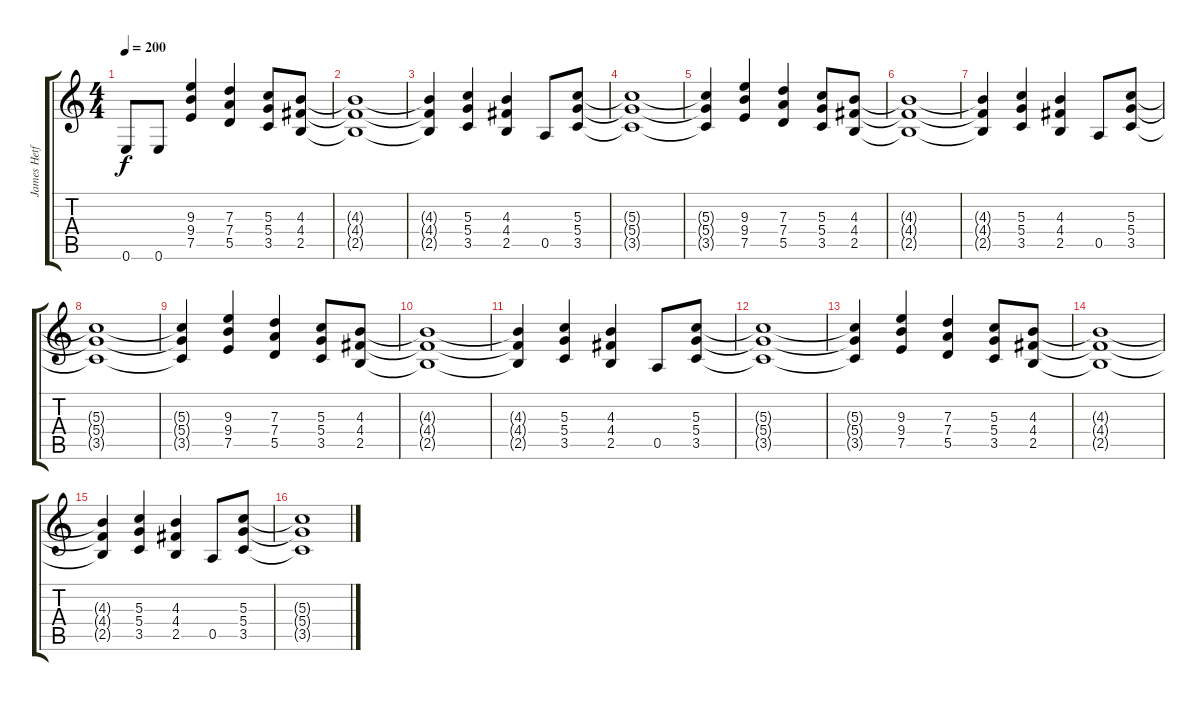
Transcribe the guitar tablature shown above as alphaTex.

\track ("James Hetfield (Guitar)" "James Hetf") {instrument distortionguitar}
\staff {score tabs}
\tuning (E4 B3 G3 D3 A2 E2) {hide}
\ts (4 4)
\tempo 200
\clef g2
\ks c
0.6.8{dy f} 0.6.8 (9.3 9.4 7.5).4 (7.3 7.4 5.5).4 (5.3 5.4 3.5).8 (4.3 4.4 2.5).8 |
(4.3{t} 4.4{t} 2.5{t}).1 |
(4.3{t} 4.4{t} 2.5{t}).4 (5.3 5.4 3.5).4 (4.3 4.4 2.5).4 0.5.8 (5.3 5.4 3.5).8 |
(5.3{t} 5.4{t} 3.5{t}).1 |
(5.3{t} 5.4{t} 3.5{t}).4 (9.3 9.4 7.5).4 (7.3 7.4 5.5).4 (5.3 5.4 3.5).8 (4.3 4.4 2.5).8 |
(4.3{t} 4.4{t} 2.5{t}).1 |
(4.3{t} 4.4{t} 2.5{t}).4 (5.3 5.4 3.5).4 (4.3 4.4 2.5).4 0.5.8 (5.3 5.4 3.5).8 |
(5.3{t} 5.4{t} 3.5{t}).1 |
(5.3{t} 5.4{t} 3.5{t}).4 (9.3 9.4 7.5).4 (7.3 7.4 5.5).4 (5.3 5.4 3.5).8 (4.3 4.4 2.5).8 |
(4.3{t} 4.4{t} 2.5{t}).1 |
(4.3{t} 4.4{t} 2.5{t}).4 (5.3 5.4 3.5).4 (4.3 4.4 2.5).4 0.5.8 (5.3 5.4 3.5).8 |
(5.3{t} 5.4{t} 3.5{t}).1 |
(5.3{t} 5.4{t} 3.5{t}).4 (9.3 9.4 7.5).4 (7.3 7.4 5.5).4 (5.3 5.4 3.5).8 (4.3 4.4 2.5).8 |
(4.3{t} 4.4{t} 2.5{t}).1 |
(4.3{t} 4.4{t} 2.5{t}).4 (5.3 5.4 3.5).4 (4.3 4.4 2.5).4 0.5.8 (5.3 5.4 3.5).8 |
(5.3{t} 5.4{t} 3.5{t}).1
